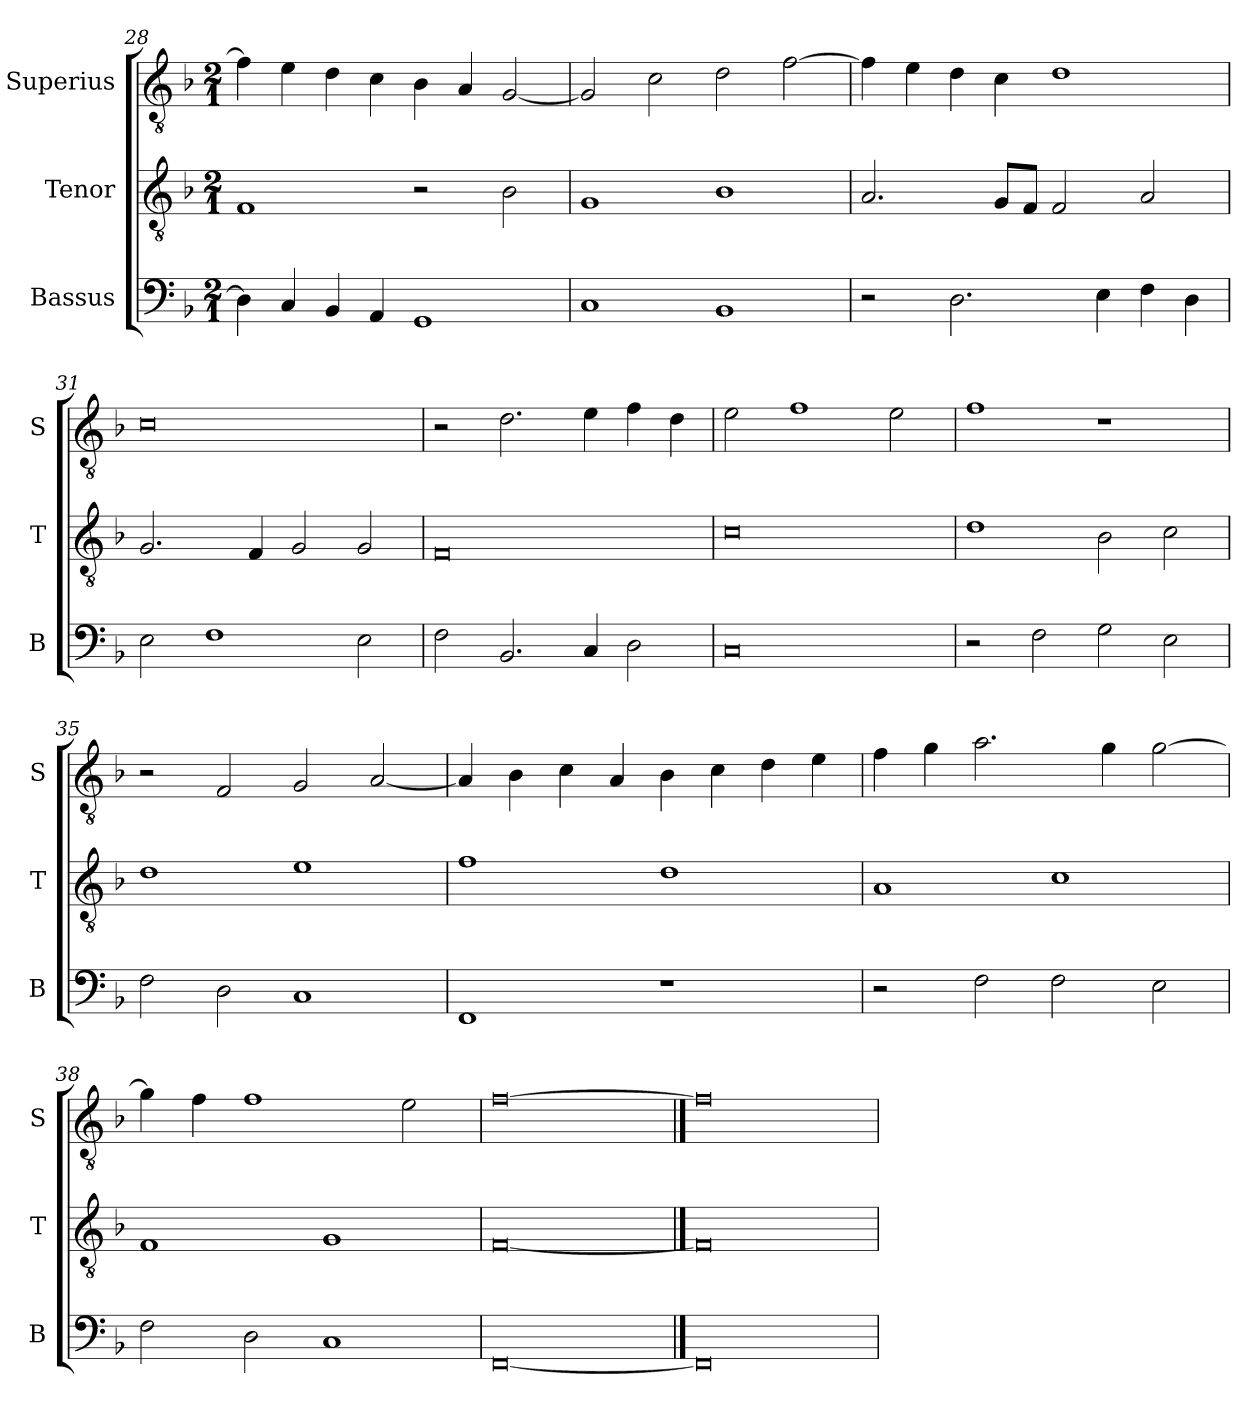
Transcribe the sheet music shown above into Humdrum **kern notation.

**kern	**kern	**kern
*part3	*part2	*part1
*staff3	*staff2	*staff1
*I"Bassus	*I"Tenor	*I"Superius
*I'B	*I'T	*I'S
*clefF4	*clefGv2	*clefGv2
*k[b-]	*k[b-]	*k[b-]
*F:	*F:	*F:
*M2/1	*M2/1	*M2/1
=28	=28	=28
4D]	1F	4f]
4C	.	4e
4BB-	.	4d
4AA	.	4c
1GG	2r	4B-
.	.	4A
.	2B-	[2G
=29	=29	=29
1C	1G	2G]
.	.	2c
1BB-	1B-	2d
.	.	[2f
=30	=30	=30
2r	2.A	4f]
.	.	4e
2.D	.	4d
.	8GL	4c
.	8FJ	.
.	2F	1d
4E	.	.
4F	2A	.
4D	.	.
=31	=31	=31
2E	2.G	0c
1F	.	.
.	4F	.
.	2G	.
2E	2G	.
=32	=32	=32
2F	0F	2r
2.BB-	.	2.d
4C	.	4e
2D	.	4f
.	.	4d
=33	=33	=33
0C	0c	2e
.	.	1f
.	.	2e
=34	=34	=34
2r	1d	1f
2F	.	.
2G	2B-	1r
2E	2c	.
=35	=35	=35
2F	1d	2r
2D	.	2F
1C	1e	2G
.	.	[2A
=36	=36	=36
1FF	1f	4A]
.	.	4B-
.	.	4c
.	.	4A
1r	1d	4B-
.	.	4c
.	.	4d
.	.	4e
=37	=37	=37
2r	1A	4f
.	.	4g
2F	.	2.a
2F	1c	.
.	.	4g
2E	.	[2g
=38	=38	=38
2F	1F	4g]
.	.	4f
2D	.	1f
1C	1G	.
.	.	2e
=39	=39	=39
[0FF	[0F	[0f
==40	==40	==40
0FF]	0F]	0f]
=	=	=
*-	*-	*-
